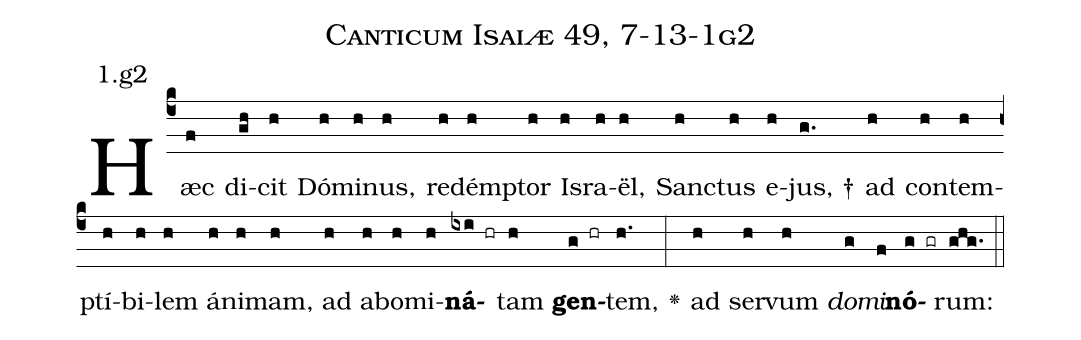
name: Canticum Isaiæ 49, 7-13-1g2;
annotation: 1.g2;
%%
(c4)Hæc(f) di(gh)cit(h) Dó(h)mi(h)nus,(h) re(h)dém(h)ptor(h) Is(h)ra(h)ël,(h) San(h)ctus(h) e(h)jus, †(g.) ad(h) con(h)tem(h)ptí(h)bi(h)lem(h) á(h)ni(h)mam,(h) ad(h) a(h)bo(h)mi(h)<b>ná</b>(ixi hr)tam(h) <b>gen</b>(g hr)tem,(h.) <v>\greheightstar</v>(:) ad(h) ser(h)vum(h) <i>do</i>(g)<i>mi</i>(f)<b>nó</b>(g gr)rum:(ghg.) (::)


%E(h) u(h) o(g) u(f) a(g) e.(ghg.) (::)
